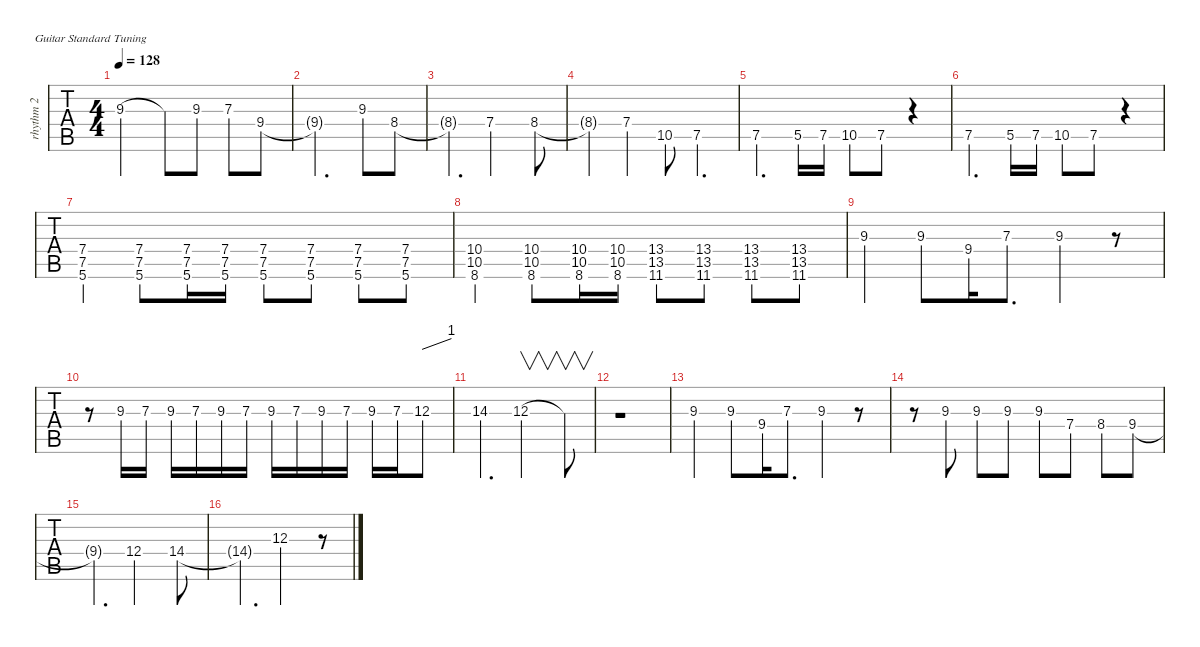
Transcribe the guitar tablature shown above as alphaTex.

\defaultSystemsLayout 4
\hideDynamics
\bracketExtendMode nobrackets
\track ("Lead" "rhythm 2") {instrument distortionguitar}
\staff {tabs}
\tuning (E4 B3 G3 D3 A2 E2)
\ts (4 4)
\tempo 128
\clef g2
\ks c
9.3.2{dy mf} 9.3{t}.8 9.3.8 7.3.8 9.4.8 |
9.4{t}.2{d} 9.3.8 8.4{acc #}.8 |
8.4{t acc #}.4{d} 7.4.2 8.4{acc #}.8 |
8.4{t acc #}.4 7.4.4 10.5.8 7.5.4{d} |
7.5.4{d} 5.5.16 7.5.16 10.5.8 7.5.8 r.4 |
7.5.4{d} 5.5.16 7.5.16 10.5.8 7.5.8 r.4 |
(5.6 7.5 7.4).4 (5.6 7.5 7.4).8 (5.6 7.5 7.4).16 (5.6 7.5 7.4).16 (5.6 7.5 7.4).8 (5.6 7.5 7.4).8 (5.6 7.5 7.4).8 (5.6 7.5 7.4).8 |
(8.6 10.5 10.4).4 (8.6 10.5 10.4).8 (8.6 10.5 10.4).16 (8.6 10.5 10.4).16 (11.6{acc #} 13.5{acc #} 13.4{acc #}).8 (11.6{acc #} 13.5{acc #} 13.4{acc #}).8 (11.6{acc #} 13.5{acc #} 13.4{acc #}).8 (11.6{acc #} 13.5{acc #} 13.4{acc #}).8 |
9.3.4 9.3.8 9.4.16 7.3.8{d} 9.3.4 r.8 |
r.8 9.3.16 7.3.16 9.3.16 7.3.16 9.3.16 7.3.16 9.3.16 7.3.16 9.3.16 7.3.16 9.3.16 7.3.16 12.3.8{tbe (dive default 0 0 9 4)} |
14.3.4{d} 12.3.2{v} 12.3{t}.8{v} |
r.1 |
9.3.4 9.3.8 9.4.16 7.3.8{d} 9.3.4 r.8 |
r.8 9.3.8 9.3.8 9.3.8 9.3.8 7.4.8 8.4{acc #}.8 9.4.8 |
9.4{t}.4{d} 12.4.2 14.4.8 |
14.4{t}.4{d} 12.3.2 r.8
